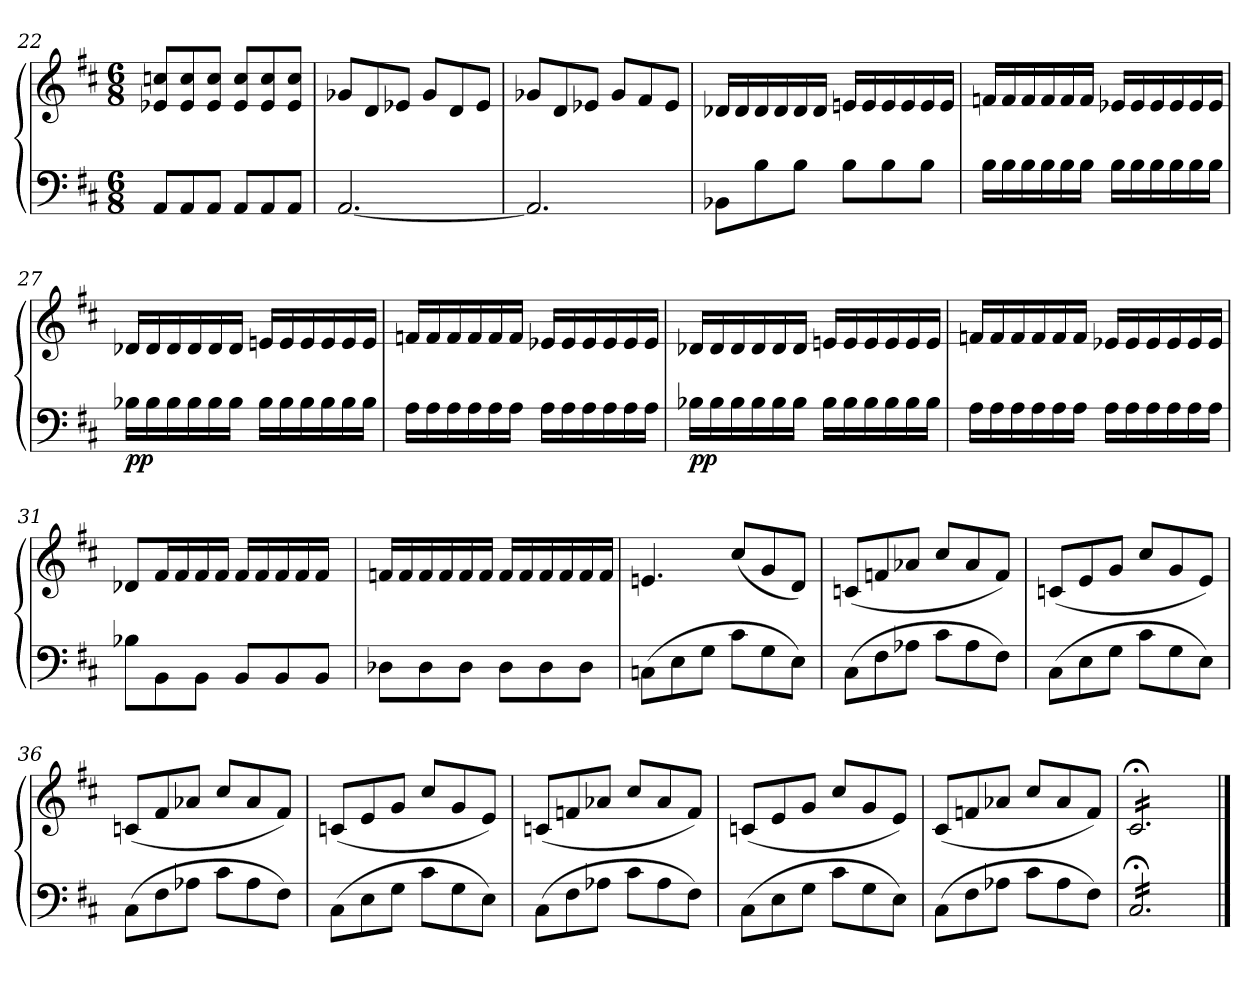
**kern	**kern	**dynam
*part1	*part1	*part1
*staff2	*staff1	*staff1/2
*clefF4	*clefG2	*
*k[f#c#]	*k[f#c#]	*
*M6/8	*M6/8	*
=22	=22	=22
8AA/L	8e-X/ 8ccn/L	.
8AA/	8e-/ 8cc/	.
8AA/J	8e-/ 8cc/J	.
8AA/L	8e-/ 8cc/L	.
8AA/	8e-/ 8cc/	.
8AA/J	8e-/ 8cc/J	.
=23	=23	=23
[2.AA/	8g-X/L	.
.	8d/	.
.	8e-X/J	.
.	8g-/L	.
.	8d/	.
.	8e-/J	.
=24	=24	=24
2.AA/]	8g-X/L	.
.	8d/	.
.	8e-X/J	.
.	8g-/L	.
.	8f#/	.
.	8e-/J	.
=25	=25	=25
8BB-X\L	16d-X/LL	.
.	16d-/	.
8B\	16d-/	.
.	16d-/	.
8B\J	16d-/	.
.	16d-/JJ	.
8B\L	16en/LL	.
.	16e/	.
8B\	16e/	.
.	16e/	.
8B\J	16e/	.
.	16e/JJ	.
!!LO:LB:g=z
=26	=26	=26
16B\LL	16fn/LL	.
16B\	16f/	.
16B\	16f/	.
16B\	16f/	.
16B\	16f/	.
16B\JJ	16f/JJ	.
16B\LL	16e-X/LL	.
16B\	16e-/	.
16B\	16e-/	.
16B\	16e-/	.
16B\	16e-/	.
16B\JJ	16e-/JJ	.
=27	=27	=27
!	!	!LO:DY:b=2
16B-X\LL	16d-X/LL	pp
16B-\	16d-/	.
16B-\	16d-/	.
16B-\	16d-/	.
16B-\	16d-/	.
16B-\JJ	16d-/JJ	.
16B-\LL	16en/LL	.
16B-\	16e/	.
16B-\	16e/	.
16B-\	16e/	.
16B-\	16e/	.
16B-\JJ	16e/JJ	.
=28	=28	=28
16A\LL	16fn/LL	.
16A\	16f/	.
16A\	16f/	.
16A\	16f/	.
16A\	16f/	.
16A\JJ	16f/JJ	.
16A\LL	16e-X/LL	.
16A\	16e-/	.
16A\	16e-/	.
16A\	16e-/	.
16A\	16e-/	.
16A\JJ	16e-/JJ	.
!!LO:LB:g=z
=29	=29	=29
!	!	!LO:DY:b=2
16B-X\LL	16d-X/LL	pp
16B-\	16d-/	.
16B-\	16d-/	.
16B-\	16d-/	.
16B-\	16d-/	.
16B-\JJ	16d-/JJ	.
16B-\LL	16en/LL	.
16B-\	16e/	.
16B-\	16e/	.
16B-\	16e/	.
16B-\	16e/	.
16B-\JJ	16e/JJ	.
=30	=30	=30
16A\LL	16fn/LL	.
16A\	16f/	.
16A\	16f/	.
16A\	16f/	.
16A\	16f/	.
16A\JJ	16f/JJ	.
16A\LL	16e-X/LL	.
16A\	16e-/	.
16A\	16e-/	.
16A\	16e-/	.
16A\	16e-/	.
16A\JJ	16e-/JJ	.
=31	=31	=31
8B-X\L	8d-X/L	.
8BB\	16f#/L	.
.	16f#/	.
8BB\J	16f#/	.
.	16f#/JJ	.
8BB/L	16f#/LL	.
.	16f#/	.
8BB/	16f#/	.
.	16f#/	.
8BB/J	16f#/JJ	.
.	16ryy	.
!!LO:LB:g=z
=32	=32	=32
8D-X\L	16fn/LL	.
.	16f/	.
8D-\	16f/	.
.	16f/	.
8D-\J	16f/	.
.	16f/JJ	.
8D-\L	16f/LL	.
.	16f/	.
8D-\	16f/	.
.	16f/	.
8D-\J	16f/	.
.	16f/JJ	.
=33	=33	=33
(>8Cn\L	4.en/	.
8E\	.	.
8G\J	.	.
8c#\L	(<8cc#/L	.
8G\	8g/	.
8E\J)	8d/J)	.
=34	=34	=34
(>8C#\L	(<8cn/L	.
8F#\	8fn/	.
8A-X\J	8a-X/J	.
8c#\L	8cc#/L	.
8A-\	8a-/	.
8F#\J)	8f/J)	.
=35	=35	=35
(>8C#\L	(<8cn/L	.
8E\	8e/	.
8G\J	8g/J	.
8c#\L	8cc#/L	.
8G\	8g/	.
8E\J)	8e/J)	.
=36	=36	=36
(>8C#\L	(<8cn/L	.
8F#\	8f#/	.
8A-X\J	8a-X/J	.
8c#\L	8cc#/L	.
8A-\	8a-/	.
8F#\J)	8f#/J)	.
!!LO:LB:g=z
=37	=37	=37
(>8C#\L	(<8cn/L	.
8E\	8e/	.
8G\J	8g/J	.
8c#\L	8cc#/L	.
8G\	8g/	.
8E\J)	8e/J)	.
=38	=38	=38
(>8C#\L	(<8cn/L	.
8F#\	8fn/	.
8A-X\J	8a-X/J	.
8c#\L	8cc#/L	.
8A-\	8a-/	.
8F#\J)	8f/J)	.
=39	=39	=39
(>8C#\L	(<8cn/L	.
8E\	8e/	.
8G\J	8g/J	.
8c#\L	8cc#/L	.
8G\	8g/	.
8E\J)	8e/J)	.
=40	=40	=40
(>8C#\L	(<8c#/L	.
8F#\	8fn/	.
8A-X\J	8a-X/J	.
8c#\L	8cc#/L	.
8A-\	8a-/	.
8F#\J)	8f/J)	.
=41	=41	=41
*tremolo	*	*
*	*tremolo	*
16C#;</LL	16c#;</LL	.
16C#;</	16c#;</	.
16C#;</	16c#;</	.
16C#;</	16c#;</	.
16C#;</	16c#;</	.
16C#;</	16c#;</	.
16C#;</	16c#;</	.
16C#;</	16c#;</	.
16C#;</	16c#;</	.
16C#;</	16c#;</	.
16C#;</	16c#;</	.
16C#;</JJ	16c#;</JJ	.
*	*Xtremolo	*
*Xtremolo	*	*
==	==	==
*-	*-	*-
